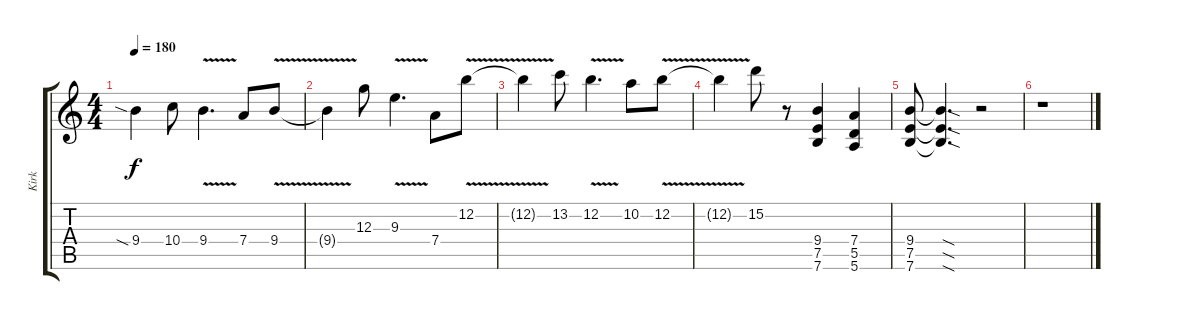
\track ("Kirk" "Kirk") {instrument overdrivenguitar}
\staff {score tabs}
\tuning (E4 B3 G3 D3 A2 E2) {hide}
\ts (4 4)
\tempo 180
\clef g2
\ks c
9.4{sia}.4{dy f} 10.4.8 9.4{v}.4{d} 7.4.8 9.4{v}.8 |
9.4{t}.4 12.3.8 9.3{v}.4{d} 7.4.8 12.2{v}.8 |
12.2{t}.4 13.2.8 12.2{v}.4{d} 10.2.8 12.2{v}.8 |
12.2{t}.4 15.2.8 r.8 (9.4 7.5 7.6).4 (7.4 5.5 5.6).4 |
(9.4 7.5 7.6).8 (9.4{sod t} 7.5{sod t} 7.6{sod t}).4{d} r.2 |
r.1
